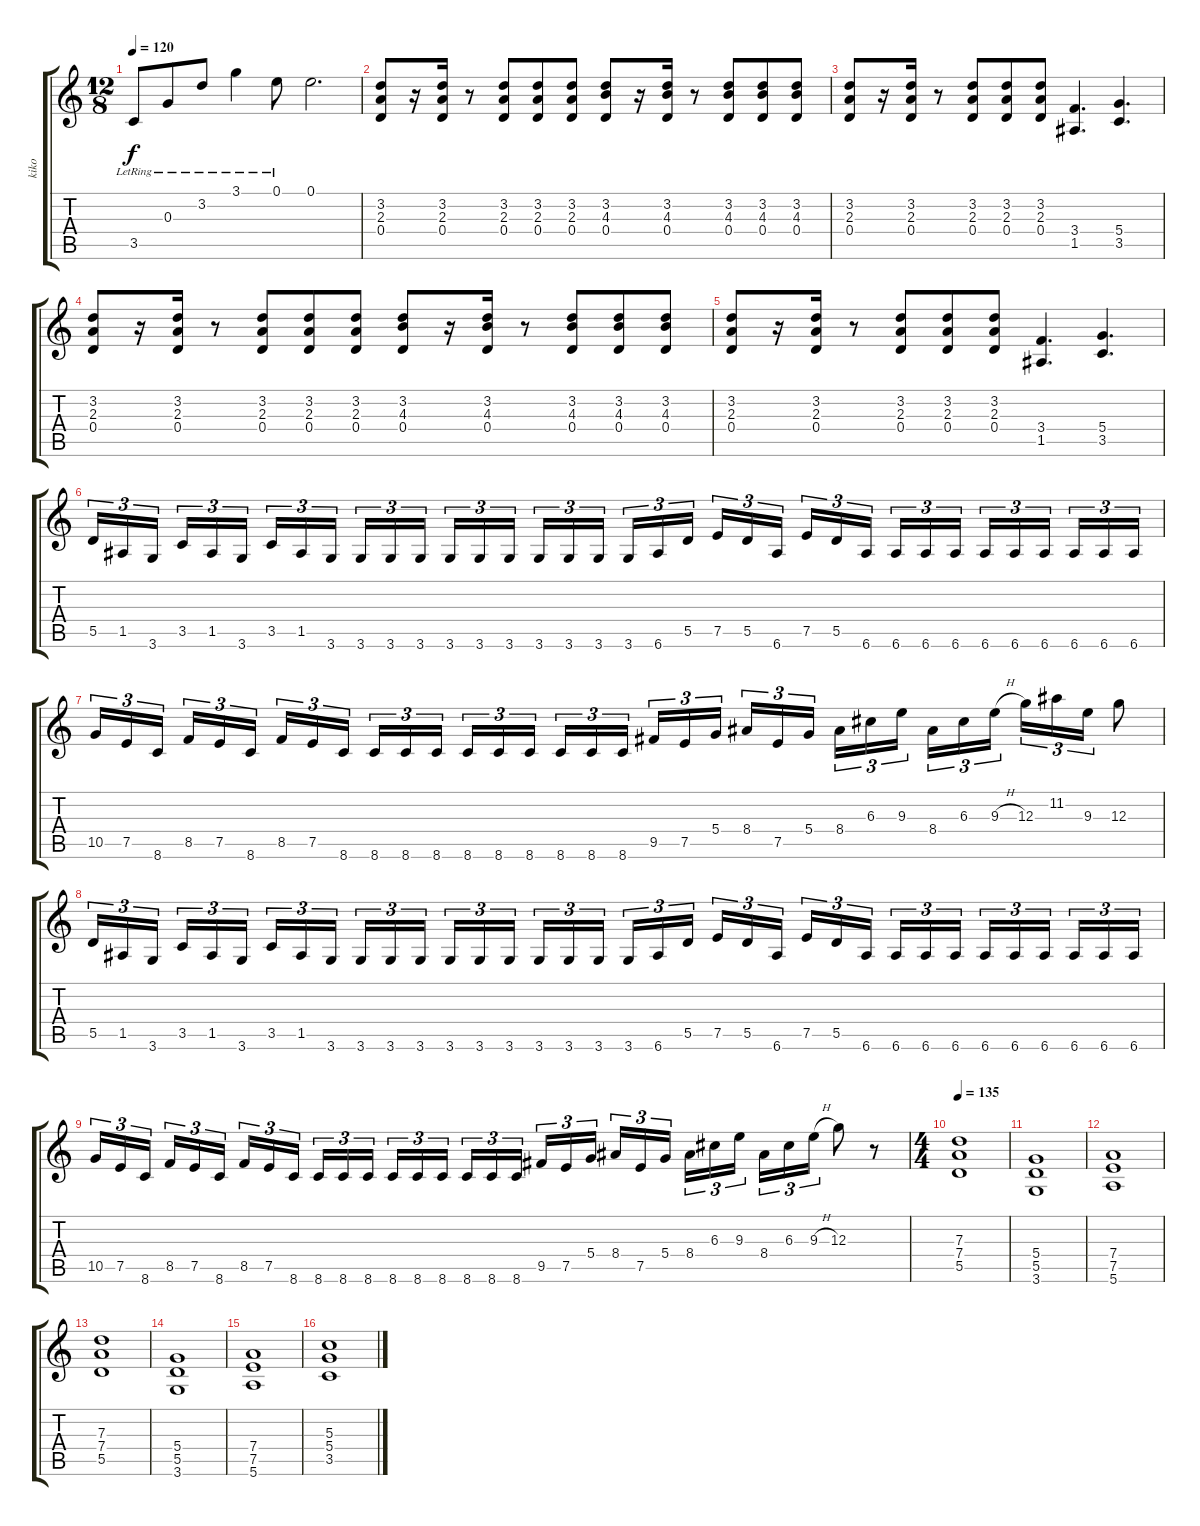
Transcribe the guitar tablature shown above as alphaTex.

\track ("kiko" "kiko") {instrument distortionguitar}
\staff {score tabs}
\tuning (E4 B3 G3 D3 A2 E2) {hide}
\ts (12 8)
\tempo 120
\clef g2
\ks c
3.5{lr}.8{dy f} 0.3{lr}.8 3.2{lr}.8 3.1{lr}.4 0.1{lr}.8 0.1.2{d} |
(3.2 2.3 0.4).8 r.16 (3.2 2.3 0.4).16 r.8 (3.2 2.3 0.4).8 (3.2 2.3 0.4).8 (3.2 2.3 0.4).8 (3.2 4.3 0.4).8 r.16 (3.2 4.3 0.4).16 r.8 (3.2 4.3 0.4).8 (3.2 4.3 0.4).8 (3.2 4.3 0.4).8 |
(3.2 2.3 0.4).8 r.16 (3.2 2.3 0.4).16 r.8 (3.2 2.3 0.4).8 (3.2 2.3 0.4).8 (3.2 2.3 0.4).8 (3.4 1.5).4{d} (5.4 3.5).4{d} |
(3.2 2.3 0.4).8 r.16 (3.2 2.3 0.4).16 r.8 (3.2 2.3 0.4).8 (3.2 2.3 0.4).8 (3.2 2.3 0.4).8 (3.2 4.3 0.4).8 r.16 (3.2 4.3 0.4).16 r.8 (3.2 4.3 0.4).8 (3.2 4.3 0.4).8 (3.2 4.3 0.4).8 |
(3.2 2.3 0.4).8 r.16 (3.2 2.3 0.4).16 r.8 (3.2 2.3 0.4).8 (3.2 2.3 0.4).8 (3.2 2.3 0.4).8 (3.4 1.5).4{d} (5.4 3.5).4{d} |
5.5.16{tu (3 2)} 1.5.16{tu (3 2)} 3.6.16{tu (3 2) beam splitsecondary} 3.5.16{tu (3 2)} 1.5.16{tu (3 2)} 3.6.16{tu (3 2) beam splitsecondary} 3.5.16{tu (3 2)} 1.5.16{tu (3 2)} 3.6.16{tu (3 2)} 3.6.16{tu (3 2)} 3.6.16{tu (3 2)} 3.6.16{tu (3 2) beam splitsecondary} 3.6.16{tu (3 2)} 3.6.16{tu (3 2)} 3.6.16{tu (3 2) beam splitsecondary} 3.6.16{tu (3 2)} 3.6.16{tu (3 2)} 3.6.16{tu (3 2)} 3.6.16{tu (3 2)} 6.6.16{tu (3 2)} 5.5.16{tu (3 2) beam splitsecondary} 7.5.16{tu (3 2)} 5.5.16{tu (3 2)} 6.6.16{tu (3 2) beam splitsecondary} 7.5.16{tu (3 2)} 5.5.16{tu (3 2)} 6.6.16{tu (3 2)} 6.6.16{tu (3 2)} 6.6.16{tu (3 2)} 6.6.16{tu (3 2) beam splitsecondary} 6.6.16{tu (3 2)} 6.6.16{tu (3 2)} 6.6.16{tu (3 2) beam splitsecondary} 6.6.16{tu (3 2)} 6.6.16{tu (3 2)} 6.6.16{tu (3 2)} |
10.5.16{tu (3 2)} 7.5.16{tu (3 2)} 8.6.16{tu (3 2) beam splitsecondary} 8.5.16{tu (3 2)} 7.5.16{tu (3 2)} 8.6.16{tu (3 2) beam splitsecondary} 8.5.16{tu (3 2)} 7.5.16{tu (3 2)} 8.6.16{tu (3 2)} 8.6.16{tu (3 2)} 8.6.16{tu (3 2)} 8.6.16{tu (3 2) beam splitsecondary} 8.6.16{tu (3 2)} 8.6.16{tu (3 2)} 8.6.16{tu (3 2) beam splitsecondary} 8.6.16{tu (3 2)} 8.6.16{tu (3 2)} 8.6.16{tu (3 2)} 9.5.16{tu (3 2)} 7.5.16{tu (3 2)} 5.4.16{tu (3 2) beam splitsecondary} 8.4.16{tu (3 2)} 7.5.16{tu (3 2)} 5.4.16{tu (3 2) beam splitsecondary} 8.4.16{tu (3 2)} 6.3.16{tu (3 2)} 9.3.16{tu (3 2)} 8.4.16{tu (3 2)} 6.3.16{tu (3 2)} 9.3{h}.16{tu (3 2) beam splitsecondary} 12.3.16{tu (3 2)} 11.2.16{tu (3 2)} 9.3.16{tu (3 2)} 12.3.8 |
5.5.16{tu (3 2)} 1.5.16{tu (3 2)} 3.6.16{tu (3 2) beam splitsecondary} 3.5.16{tu (3 2)} 1.5.16{tu (3 2)} 3.6.16{tu (3 2) beam splitsecondary} 3.5.16{tu (3 2)} 1.5.16{tu (3 2)} 3.6.16{tu (3 2)} 3.6.16{tu (3 2)} 3.6.16{tu (3 2)} 3.6.16{tu (3 2) beam splitsecondary} 3.6.16{tu (3 2)} 3.6.16{tu (3 2)} 3.6.16{tu (3 2) beam splitsecondary} 3.6.16{tu (3 2)} 3.6.16{tu (3 2)} 3.6.16{tu (3 2)} 3.6.16{tu (3 2)} 6.6.16{tu (3 2)} 5.5.16{tu (3 2) beam splitsecondary} 7.5.16{tu (3 2)} 5.5.16{tu (3 2)} 6.6.16{tu (3 2) beam splitsecondary} 7.5.16{tu (3 2)} 5.5.16{tu (3 2)} 6.6.16{tu (3 2)} 6.6.16{tu (3 2)} 6.6.16{tu (3 2)} 6.6.16{tu (3 2) beam splitsecondary} 6.6.16{tu (3 2)} 6.6.16{tu (3 2)} 6.6.16{tu (3 2) beam splitsecondary} 6.6.16{tu (3 2)} 6.6.16{tu (3 2)} 6.6.16{tu (3 2)} |
10.5.16{tu (3 2)} 7.5.16{tu (3 2)} 8.6.16{tu (3 2) beam splitsecondary} 8.5.16{tu (3 2)} 7.5.16{tu (3 2)} 8.6.16{tu (3 2) beam splitsecondary} 8.5.16{tu (3 2)} 7.5.16{tu (3 2)} 8.6.16{tu (3 2)} 8.6.16{tu (3 2)} 8.6.16{tu (3 2)} 8.6.16{tu (3 2) beam splitsecondary} 8.6.16{tu (3 2)} 8.6.16{tu (3 2)} 8.6.16{tu (3 2) beam splitsecondary} 8.6.16{tu (3 2)} 8.6.16{tu (3 2)} 8.6.16{tu (3 2)} 9.5.16{tu (3 2)} 7.5.16{tu (3 2)} 5.4.16{tu (3 2) beam splitsecondary} 8.4.16{tu (3 2)} 7.5.16{tu (3 2)} 5.4.16{tu (3 2) beam splitsecondary} 8.4.16{tu (3 2)} 6.3.16{tu (3 2)} 9.3.16{tu (3 2)} 8.4.16{tu (3 2)} 6.3.16{tu (3 2)} 9.3{h}.16{tu (3 2)} 12.3.8 r.8 |
\ts (4 4)
\tempo 141
\tempo 134
\tempo 135
(7.3 7.4 5.5).1 |
(5.4 5.5 3.6).1 |
(7.4 7.5 5.6).1 |
(7.3 7.4 5.5).1 |
(5.4 5.5 3.6).1 |
(7.4 7.5 5.6).1 |
(5.3 5.4 3.5).1
